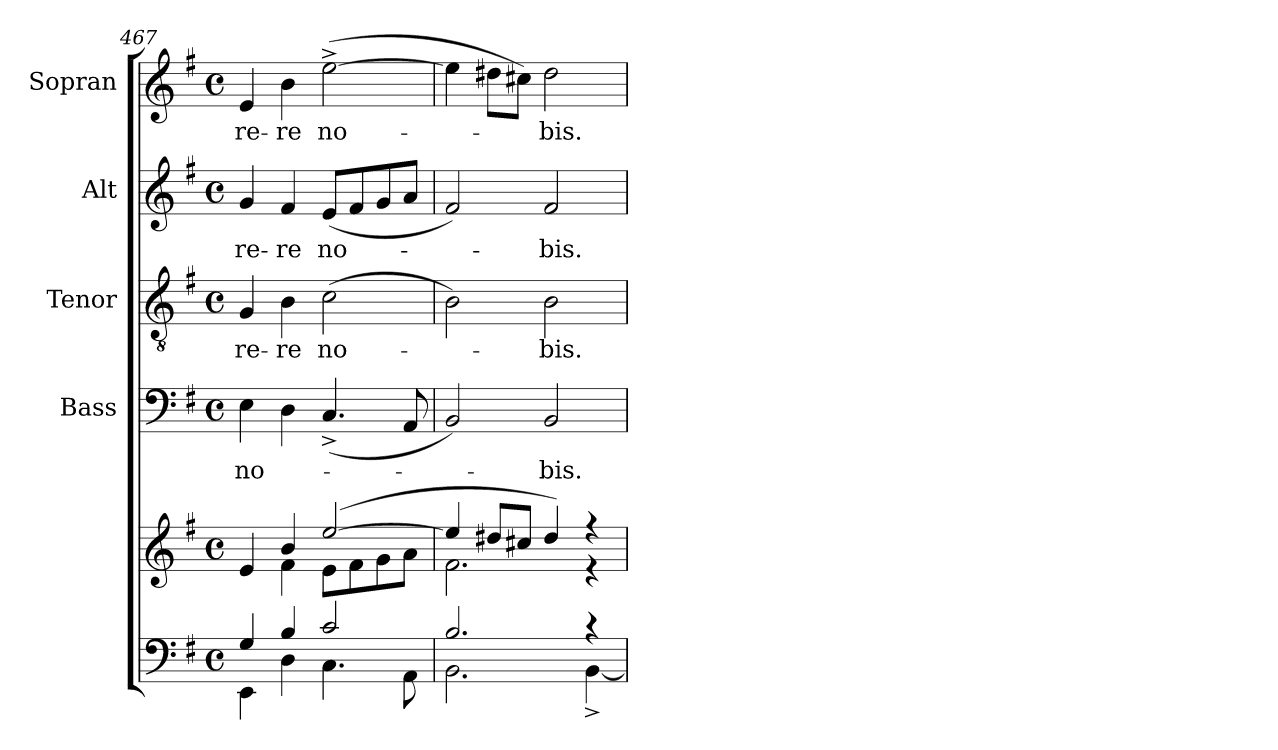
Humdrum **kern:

**kern	**kern	**kern	**text	**kern	**text	**kern	**text	**kern	**text
*part5	*part5	*part4	*part4	*part3	*part3	*part2	*part2	*part1	*part1
*staff6	*staff5	*staff4	*staff4	*staff3	*staff3	*staff2	*staff2	*staff1	*staff1
*	*	*I"Bass	*	*I"Tenor	*	*I"Alt	*	*I"Sopran	*
*	*	*I'B.	*	*I'T.	*	*I'A.	*	*I'S.	*
!!LO:PB:g=z
*clefF4	*clefG2	*clefF4	*	*clefGv2	*	*clefG2	*	*clefG2	*
*k[f#]	*k[f#]	*k[f#]	*	*k[f#]	*	*k[f#]	*	*k[f#]	*
*G:	*G:	*G:	*	*G:	*	*G:	*	*G:	*
*M4/4	*M4/4	*M4/4	*	*M4/4	*	*M4/4	*	*M4/4	*
*met(c)	*met(c)	*met(c)	*	*met(c)	*	*met(c)	*	*met(c)	*
=467	=467	=467	=467	=467	=467	=467	=467	=467	=467
*^	*^	*	*	*	*	*	*	*	*
!	!	!	!	!	!LO:LY:b	!	!LO:LY:b	!	!LO:LY:b	!	!LO:LY:b
4G/	4EE\	4e/	4ryy	4E\	no-	4G/	-re-	4g/	-re-	4e/	-re-
!	!	!	!	!	!	!	!LO:LY:b	!	!LO:LY:b	!	!LO:LY:b
4B/	4D\	4b/	4f#\	4D\	.	4B\	-re	4f#/	-re	4b\	-re
!	!	!	!	!	!	!	!LO:LY:b	!	!LO:LY:b	!	!LO:LY:b
2c/	4.C\	([>2ee/	8e\L	(<4.C^>/	.	(>2c\	no-	(<8e/L	no-	(>[2ee^>\	no-
.	.	.	8f#\	.	.	.	.	8f#/	.	.	.
.	.	.	8g\	.	.	.	.	8g/	.	.	.
.	8AA\	.	8a\J	8AA/	.	.	.	8a/J	.	.	.
=468	=468	=468	=468	=468	=468	=468	=468	=468	=468	=468	=468
2.B/	2.BB\	4ee/]	2.f#\	2BB/)	.	2B\)	.	2f#/)	.	4ee\]	.
.	.	8dd#X/L	.	.	.	.	.	.	.	8dd#X\L	.
.	.	8cc#X/J	.	.	.	.	.	.	.	8cc#X\J)	.
!	!	!	!	!	!LO:LY:b	!	!LO:LY:b	!	!LO:LY:b	!	!LO:LY:b
.	.	4dd#/)	.	2BB/	-bis.	2B\	-bis.	2f#/	-bis.	2dd#\	-bis.
4rc	[<4BB^<\	4r	4r	.	.	.	.	.	.	.	.
*v	*v	*	*	*	*	*	*	*	*	*	*
*	*v	*v	*	*	*	*	*	*	*	*
=	=	=	=	=	=	=	=	=	=
*-	*-	*-	*-	*-	*-	*-	*-	*-	*-
